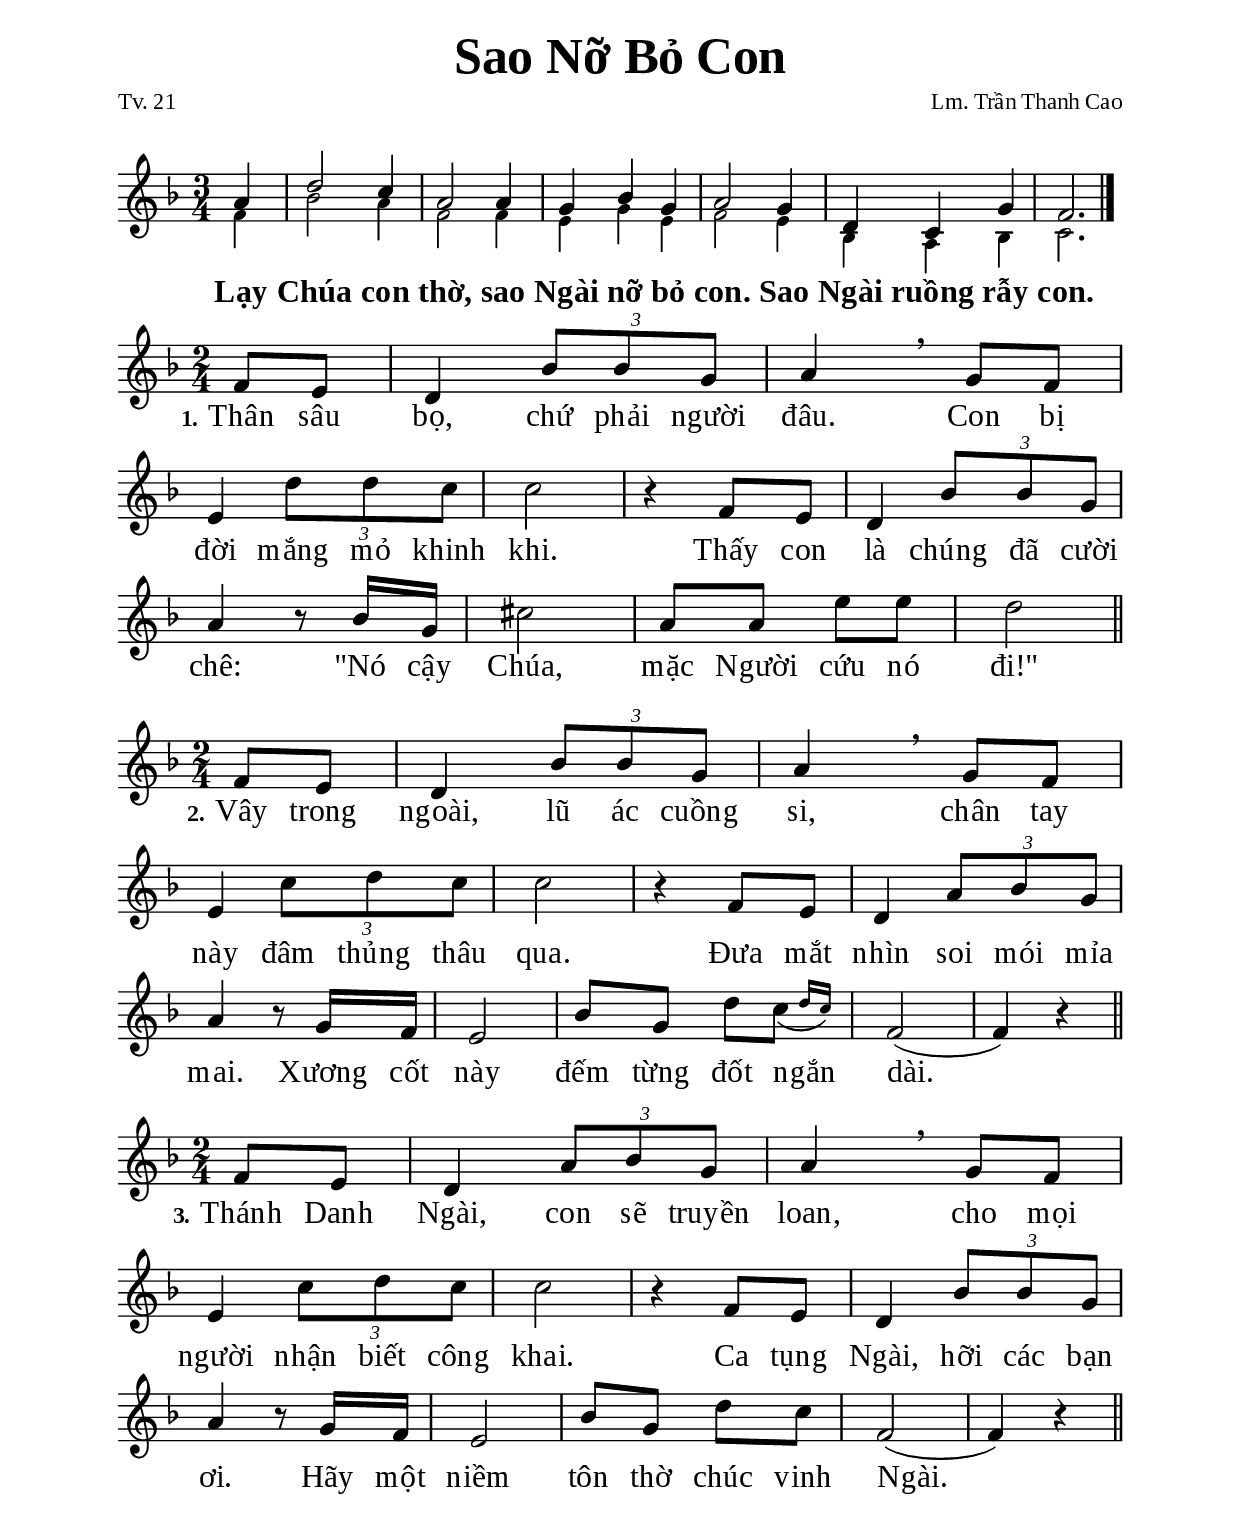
% Cài đặt chung
\version "2.20.0"
\include "english.ly"

\header {
  title = \markup { \fontsize #3 "Sao Nỡ Bỏ Con" }
  poet = "Tv. 21"
  composer = "Lm. Trần Thanh Cao"
  arranger = " "
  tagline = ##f
}

\paper {
  #(set-paper-size "a4")
  top-margin = 10\mm
  bottom-margin = 10\mm
  left-margin = 20\mm
  right-margin = 20\mm
  indent = #0
  #(define fonts
    (make-pango-font-tree
      "Liberation Serif"
      "Liberation Serif"
      "Liberation Serif"
      (/ 20 20)))
  page-count = #1
}

% Nhạc điệp khúc
nhacDiepKhucSop= \relative c'' {
  \partial 4 a4 |
  d2 c4 |
  a2 a4 |
  g bf g |
  a2 g4 |
  d c g' |
  f2. \bar "|."
}

nhacDiepKhucBas = \relative c' {
  \partial 4 f4 |
  bf2 a4 |
  f2 f4 |
  e g e |
  f2 e4 |
  bf a bf |
  c2.
}

% Nhạc phiên khúc
nhacPhienKhucMot = \relative c' {
  \partial 4 f8 e |
  d4 \tuplet 3/2 { bf'8 bf g } |
  a4 \breathe g8 f |
  e4 \tuplet 3/2 { d'8 d c } |
  c2 |
  r4 f,8 e |
  d4 \tuplet 3/2 { bf'8 bf g } |
  a4 r8 bf16 g |
  cs2 |
  a8 a e' e |
  d2 \bar "||"
}

nhacPhienKhucHai = \relative c' {
  \partial 4 f8 e |
  d4 \tuplet 3/2 { bf'8 bf g } |
  a4 \breathe g8 f |
  e4 \tuplet 3/2 { c'8 d c } |
  c2 |
  r4 f,8 e |
  d4 \tuplet 3/2 { a'8 bf g } |
  a4 r8 g16 f |
  e2 |
  bf'8 g d' \afterGrace c _({d16 c)} |
  f,2 ( |
  f4) r \bar "||"
}

nhacPhienKhucBa = \relative c' {
  \partial 4 f8 e |
  d4 \tuplet 3/2 { a'8 bf g } |
  a4 \breathe g8 f |
  e4 \tuplet 3/2 { c'8 d c } |
  c2 |
  r4 f,8 e |
  d4 \tuplet 3/2 { bf'8 bf g } |
  a4 r8 g16 f |
  e2 |
  bf'8 g d' c |
  f,2 ( |
  f4) r \bar "||"
}

% Lời điệp khúc
loiDiepKhuc = \lyricmode {
  Lạy Chúa con thờ, sao Ngài nỡ bỏ con.
  Sao Ngài ruồng rẫy con.
}

% Lời phiên khúc
loiPhienKhucMot = \lyricmode {
  \set stanza = #"1."
  Thân sâu bọ, chứ phải người đâu.
  Con bị đời mắng mỏ khinh khi.
  Thấy con là chúng đã cười chê:
  ''Nó cậy Chúa, mặc Người cứu nó đi!''
}

loiPhienKhucHai = \lyricmode {
  \set stanza = #"2."
  Vây trong ngoài, lũ ác cuồng si,
  chân tay này đâm thủng thâu qua.
  Đưa mắt nhìn soi mói mỉa mai.
  Xương cốt này đếm từng đốt ngắn dài.
}

loiPhienKhucBa = \lyricmode {
  \set stanza = #"3."
  Thánh Danh Ngài, con sẽ truyền loan,
  cho mọi người nhận biết công khai.
  Ca tụng Ngài, hỡi các bạn ơi.
  Hãy một niềm tôn thờ chúc vinh Ngài.
}


% Dàn trang
\score {
  \new ChoirStaff <<
    \new Staff = diepKhuc \with {
        \consists "Merge_rests_engraver"
        \magnifyStaff #(magstep +1)
      }
      <<
      \new Voice = beSop {
        \voiceOne \key f \major \time 3/4 \nhacDiepKhucSop
      }
      \new Voice = beBas {
        \override NoteHead.font-size = #-2
        \voiceTwo \key f \major \time 3/4 \nhacDiepKhucBas
      }
    >>
    \new Lyrics \lyricsto beSop \loiDiepKhuc
  >>
  \layout {
    \override Lyrics.LyricText.font-series = #'bold
    \override Lyrics.LyricText.font-size = #+3
    \override Lyrics.LyricSpace.minimum-distance = #0.8
    \override Score.BarNumber.break-visibility = ##(#f #f #f)
    \override Score.SpacingSpanner.uniform-stretching = ##t
  }
}

\score {
  \new ChoirStaff <<
    \new Staff = phienKhuc \with {
        \magnifyStaff #(magstep +1)
      }
      <<
      \new Voice = beSop {
        \key f \major \time 2/4 \nhacPhienKhucMot
      }
    >>
    \new Lyrics \lyricsto beSop \loiPhienKhucMot
  >>
  \layout {
    %\override Staff.TimeSignature.transparent = ##t
    \override Lyrics.LyricText.font-size = #+3
    \override Lyrics.LyricSpace.minimum-distance = #2.0
    \override Score.BarNumber.break-visibility = ##(#f #f #f)
    \override Score.SpacingSpanner.uniform-stretching = ##t
  }
}

\score {
  \new ChoirStaff <<
    \new Staff = phienKhuc \with {
        \magnifyStaff #(magstep +1)
      }
      <<
      \new Voice = beSop {
        \key f \major \time 2/4 \nhacPhienKhucHai
      }
    >>
    \new Lyrics \lyricsto beSop \loiPhienKhucHai
  >>
  \layout {
    %\override Staff.TimeSignature.transparent = ##t
    \override Lyrics.LyricText.font-size = #+3
    \override Lyrics.LyricSpace.minimum-distance = #2.0
    \override Score.BarNumber.break-visibility = ##(#f #f #f)
    \override Score.SpacingSpanner.uniform-stretching = ##t
  }
}

\score {
  \new ChoirStaff <<
    \new Staff = phienKhuc \with {
        \magnifyStaff #(magstep +1)
      }
      <<
      \new Voice = beSop {
        \key f \major \time 2/4 \nhacPhienKhucBa
      }
    >>
    \new Lyrics \lyricsto beSop \loiPhienKhucBa
  >>
  \layout {
    %\override Staff.TimeSignature.transparent = ##t
    \override Lyrics.LyricText.font-size = #+3
    \override Lyrics.LyricSpace.minimum-distance = #2.0
    \override Score.BarNumber.break-visibility = ##(#f #f #f)
    \override Score.SpacingSpanner.uniform-stretching = ##t
  }
}
